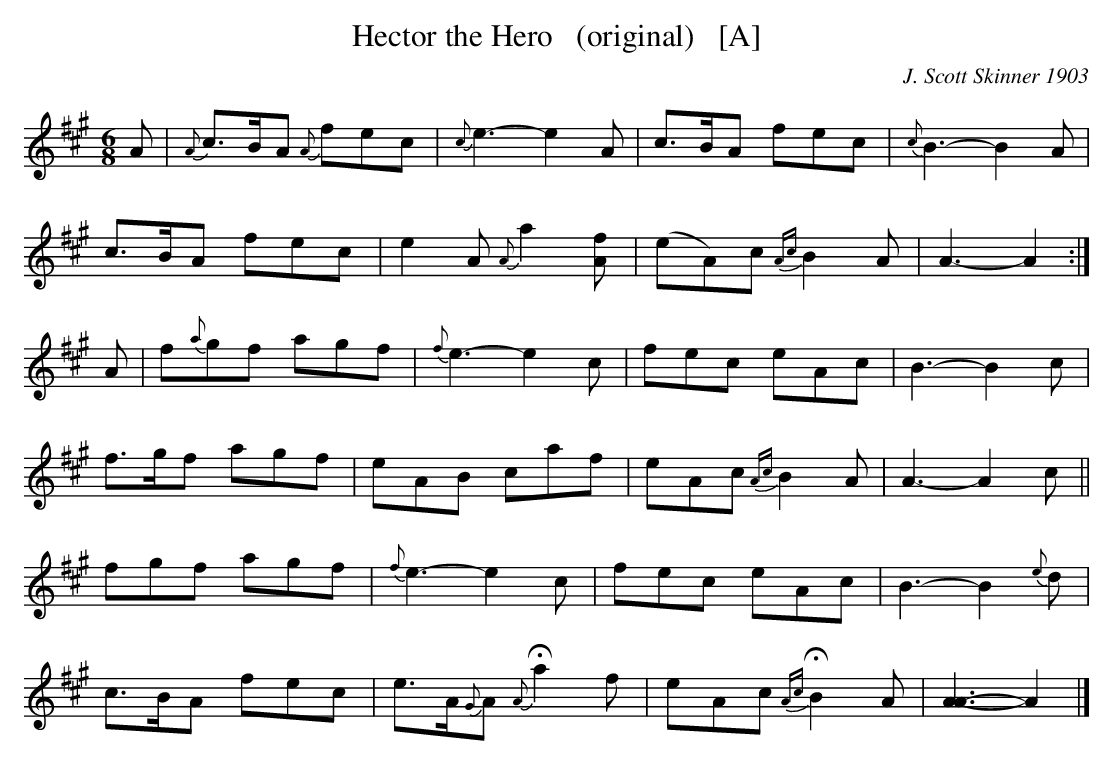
X:1
T: Hector the Hero   (original)   [A]
C: J. Scott Skinner 1903
M: 6/8
L: 1/8
K: A
A |\
{A}c>BA {A}fec | {c}e3- e2A | c>BA fec | {c}B3- B2A |
c>BA fec | e2A {A}a2[fA] | (eA)c {Ac}B2A | A3- A2 :|
A |\
f{a}gf agf | {f}e3- e2c | fec eAc | B3- B2c |
f>gf agf | eAB caf | eAc {Ac}B2A | A3- A2c ||
fgf agf | {f}e3- e2c | fec eAc | B3- B2{e}d |
c>BA fec | e>A{G}A {A}Ha2f | eAc {Ac}HB2A | [A3A3]- A2 |]
